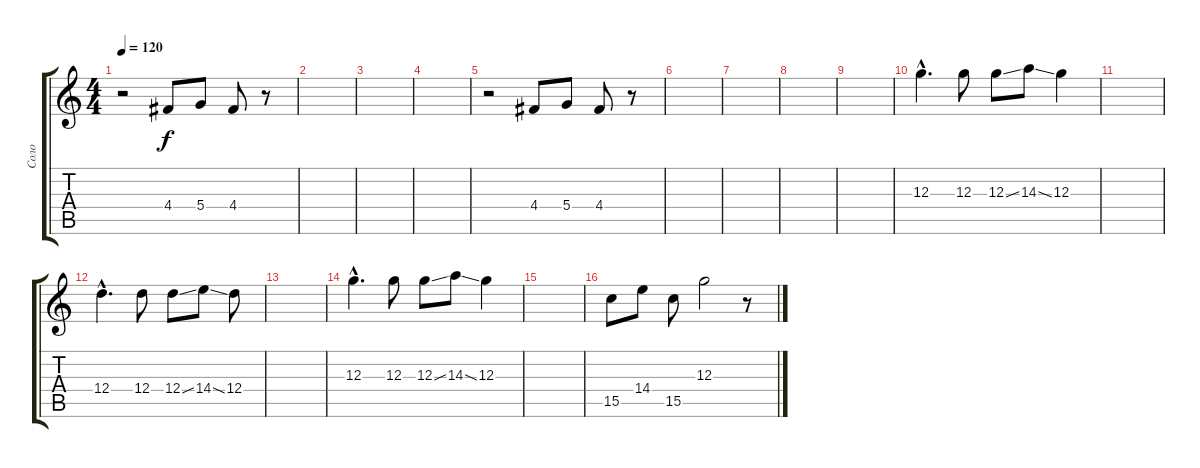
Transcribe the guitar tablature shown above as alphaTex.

\track ("Соло" "Соло") {instrument overdrivenguitar}
\staff {score tabs}
\tuning (E4 B3 G3 D3 A2 E2) {hide}
\ts (4 4)
\tempo 120
\clef g2
\ks c
r.2{dy f} 4.4.8 5.4.8 4.4.8 r.8 |
|
|
|
r.2 4.4.8 5.4.8 4.4.8 r.8 |
|
|
|
|
12.3{hac}.4{d} 12.3.8 12.3{ss}.8 14.3{ss}.8 12.3.4 |
|
12.4{hac}.4{d} 12.4.8 12.4{ss}.8 14.4{ss}.8 12.4.8 |
|
12.3{hac}.4{d} 12.3.8 12.3{ss}.8 14.3{ss}.8 12.3.4 |
|
15.5.8 14.4.8 15.5.8 12.3.2 r.8
